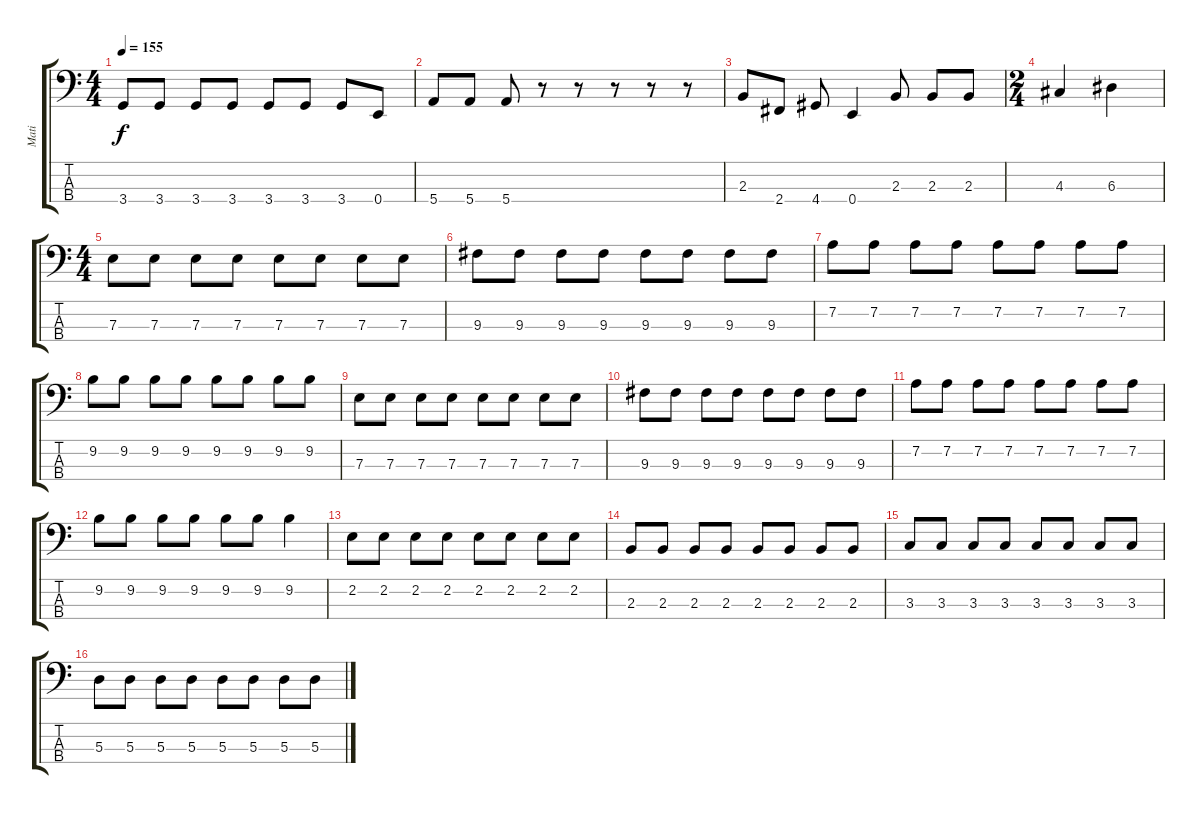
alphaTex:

\track ("Mati" "Mati") {instrument electricbasspick}
\staff {score tabs}
\tuning (G2 D2 A1 E1) {hide}
\ts (4 4)
\tempo 155
\clef f4
\ks c
3.4.8{dy f} 3.4.8 3.4.8 3.4.8 3.4.8 3.4.8 3.4.8 0.4.8 |
5.4.8 5.4.8 5.4.8 r.8 r.8 r.8 r.8 r.8 |
2.3.8 2.4.8 4.4.8 0.4.4 2.3.8 2.3.8 2.3.8 |
\ts (2 4)
4.3.4 6.3.4 |
\ts (4 4)
7.3.8 7.3.8 7.3.8 7.3.8 7.3.8 7.3.8 7.3.8 7.3.8 |
9.3.8 9.3.8 9.3.8 9.3.8 9.3.8 9.3.8 9.3.8 9.3.8 |
7.2.8 7.2.8 7.2.8 7.2.8 7.2.8 7.2.8 7.2.8 7.2.8 |
9.2.8 9.2.8 9.2.8 9.2.8 9.2.8 9.2.8 9.2.8 9.2.8 |
7.3.8 7.3.8 7.3.8 7.3.8 7.3.8 7.3.8 7.3.8 7.3.8 |
9.3.8 9.3.8 9.3.8 9.3.8 9.3.8 9.3.8 9.3.8 9.3.8 |
7.2.8 7.2.8 7.2.8 7.2.8 7.2.8 7.2.8 7.2.8 7.2.8 |
9.2.8 9.2.8 9.2.8 9.2.8 9.2.8 9.2.8 9.2.4 |
2.2.8 2.2.8 2.2.8 2.2.8 2.2.8 2.2.8 2.2.8 2.2.8 |
2.3.8 2.3.8 2.3.8 2.3.8 2.3.8 2.3.8 2.3.8 2.3.8 |
3.3.8 3.3.8 3.3.8 3.3.8 3.3.8 3.3.8 3.3.8 3.3.8 |
5.3.8 5.3.8 5.3.8 5.3.8 5.3.8 5.3.8 5.3.8 5.3.8
